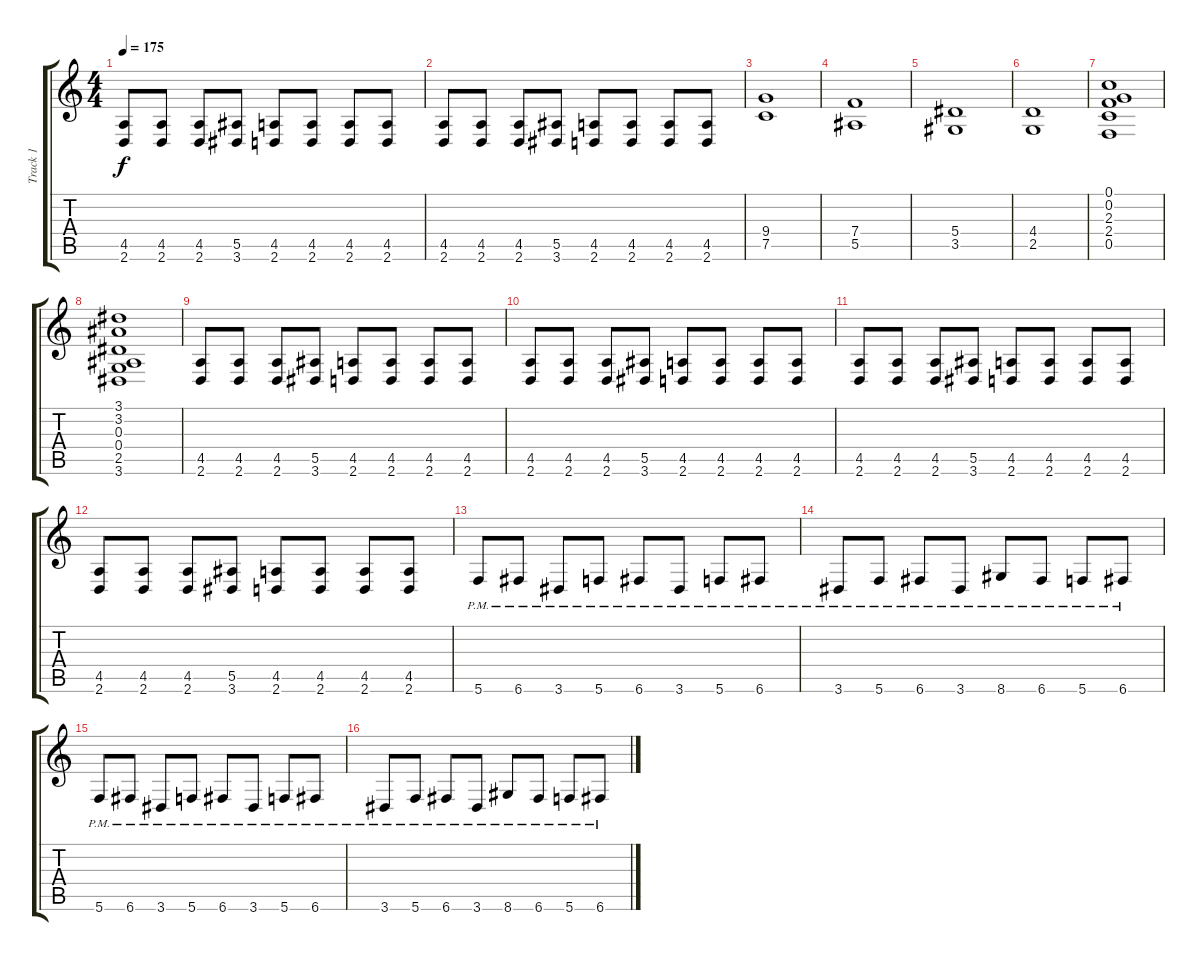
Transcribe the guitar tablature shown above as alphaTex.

\track ("Track 1" "Track 1") {instrument distortionguitar}
\staff {score tabs}
\tuning (C4 G3 Eb3 Bb2 F2 C2) {hide}
\ts (4 4)
\tempo 175
\clef g2
\ks c
(4.5 2.6).8{dy f} (4.5 2.6).8 (4.5 2.6).8 (5.5 3.6).8 (4.5 2.6).8 (4.5 2.6).8 (4.5 2.6).8 (4.5 2.6).8 |
(4.5 2.6).8 (4.5 2.6).8 (4.5 2.6).8 (5.5 3.6).8 (4.5 2.6).8 (4.5 2.6).8 (4.5 2.6).8 (4.5 2.6).8 |
(9.4 7.5).1 |
(7.4 5.5).1 |
(5.4 3.5).1 |
(4.4 2.5).1 |
(0.1 0.2 2.3 2.4 0.5).1 |
(3.1 3.2 0.3 0.4 2.5 3.6).1 |
(4.5 2.6).8 (4.5 2.6).8 (4.5 2.6).8 (5.5 3.6).8 (4.5 2.6).8 (4.5 2.6).8 (4.5 2.6).8 (4.5 2.6).8 |
(4.5 2.6).8 (4.5 2.6).8 (4.5 2.6).8 (5.5 3.6).8 (4.5 2.6).8 (4.5 2.6).8 (4.5 2.6).8 (4.5 2.6).8 |
(4.5 2.6).8 (4.5 2.6).8 (4.5 2.6).8 (5.5 3.6).8 (4.5 2.6).8 (4.5 2.6).8 (4.5 2.6).8 (4.5 2.6).8 |
(4.5 2.6).8 (4.5 2.6).8 (4.5 2.6).8 (5.5 3.6).8 (4.5 2.6).8 (4.5 2.6).8 (4.5 2.6).8 (4.5 2.6).8 |
5.6{pm}.8 6.6{pm}.8 3.6{pm}.8 5.6{pm}.8 6.6{pm}.8 3.6{pm}.8 5.6{pm}.8 6.6{pm}.8 |
3.6{pm}.8 5.6{pm}.8 6.6{pm}.8 3.6{pm}.8 8.6{pm}.8 6.6{pm}.8 5.6{pm}.8 6.6{pm}.8 |
5.6{pm}.8 6.6{pm}.8 3.6{pm}.8 5.6{pm}.8 6.6{pm}.8 3.6{pm}.8 5.6{pm}.8 6.6{pm}.8 |
3.6{pm}.8 5.6{pm}.8 6.6{pm}.8 3.6{pm}.8 8.6{pm}.8 6.6{pm}.8 5.6{pm}.8 6.6{pm}.8
